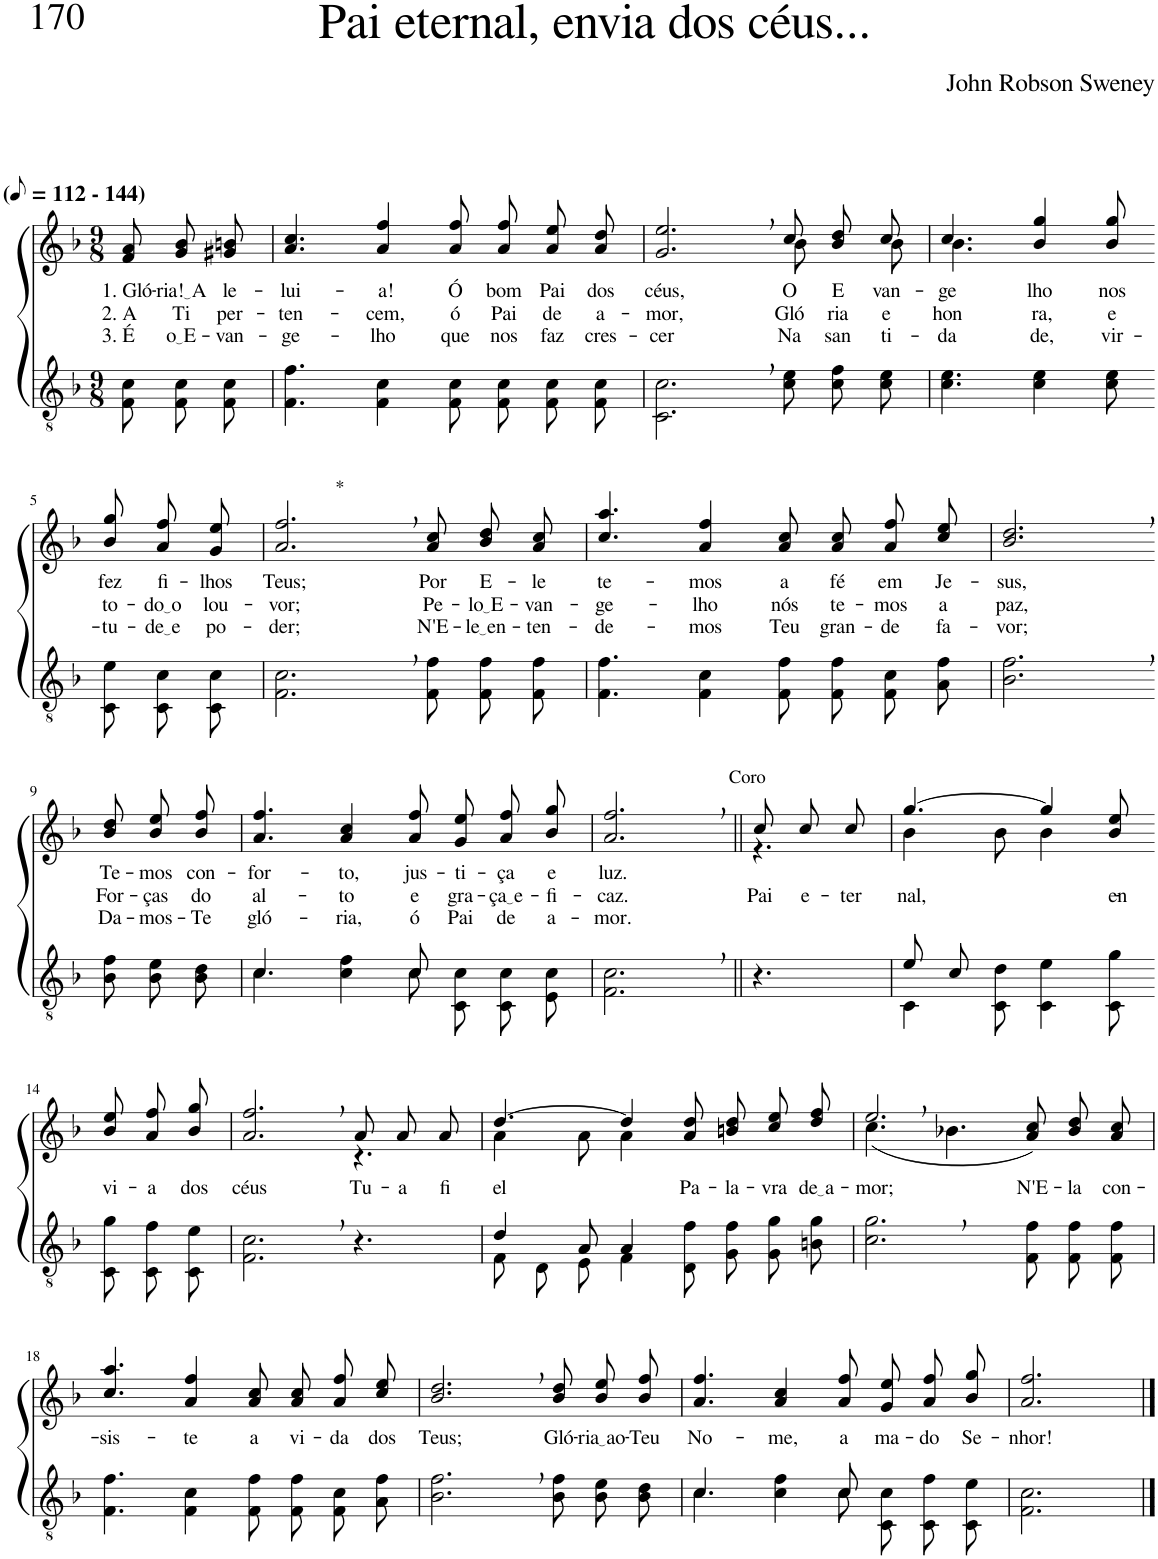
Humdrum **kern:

**kern	**kern	**text	**text	**text
*part2	*part1	*part1	*part1	*part1
*staff2	*staff1	*staff1	*staff1	*staff1
*I"Parte III e IV	*I"Parte I e II	*	*	*
*clefGv2	*clefG2	*	*	*
*Trd3c5	*Trd3c5	*	*	*
*k[b-]	*k[b-]	*	*	*
*M9/8	*M9/8	*	*	*
*MM56	*MM56	*	*	*
=1	=1	=1	=1	=1
!	!LO:TX:a:B:t=(	!	!	!
!	!LO:TX:a:B:t=- 144)	!	!	!
!	!	!LO:LY:b	!LO:LY:b	!LO:LY:b
8F/ 8c/L	8f/ 8a/L	1. Gló-	2. A	3. É
!	!	!LO:LY:b	!LO:LY:b	!LO:LY:b
8F/ 8c/	8g/ 8b-/	ria! A	Ti	o E
!	!	!LO:LY:b	!LO:LY:b	!LO:LY:b
8F/ 8c/J	8g#X/ 8bn/J	le-	per-	-van-
=2	=2	=2	=2	=2
!	!	!LO:LY:b	!LO:LY:b	!LO:LY:b
4.F\ 4.f\	4.a/ 4.cc/	-lui-	-ten-	-ge-
!	!	!LO:LY:b	!LO:LY:b	!LO:LY:b
4F\ 4c\	4a/ 4ff/	-a!	-cem,	-lho
!	!	!LO:LY:b	!LO:LY:b	!LO:LY:b
8F\ 8c\	8a/ 8ff/	Ó	ó	que
!	!	!LO:LY:b	!LO:LY:b	!LO:LY:b
8F/ 8c/L	8a\ 8ff\L	bom	Pai	nos
!	!	!LO:LY:b	!LO:LY:b	!LO:LY:b
8F/ 8c/	8a\ 8ee\	Pai	de	faz
!	!	!LO:LY:b	!LO:LY:b	!LO:LY:b
8F/ 8c/J	8a\ 8dd\J	dos	a-	cres-
=3	=3	=3	=3	=3
!	!	!LO:LY:b	!LO:LY:b	!LO:LY:b
*	*^	*	*	*
2.C\, 2.c\,	2.g/, 2.ee/,	2.ryy	céus,	-mor,	-cer
!	!	!	!LO:LY:b	!LO:LY:b	!LO:LY:b
8c\ 8e\L	8cc\L	8b-\L	O	Gló-	Na
!	!	!	!LO:LY:b	!LO:LY:b	!LO:LY:b
8c\ 8f\	8b-\ 8dd\	8ryy	E-	-ria	san-
!	!	!	!LO:LY:b	!LO:LY:b	!LO:LY:b
8c\ 8e\J	8cc\J	8b-\J	-van-	e	-ti-
=4	=4	=4	=4	=4	=4
!	!	!	!LO:LY:b	!LO:LY:b	!LO:LY:b
4.c\ 4.e\	4.cc/	4.b-\	-ge-	hon-	-da-
!	!	!	!LO:LY:b	!LO:LY:b	!LO:LY:b
4c\ 4e\	4b-/ 4gg/	4.ryy	-lho	-ra,	-de,
!	!	!	!LO:LY:b	!LO:LY:b	!LO:LY:b
8c\ 8e\	8b-/ 8gg/	.	nos	e	vir-
*	*v	*v	*	*	*
!!LO:LB:g=z
=5-	=5-	=5-	=5-	=5-
!	!	!LO:LY:b	!LO:LY:b	!LO:LY:b
8C/ 8e/L	8b-\ 8gg\L	fez	to-	-tu-
!	!	!LO:LY:b	!LO:LY:b	!LO:LY:b
8C/ 8c/	8a\ 8ff\	fi-	do o	de e
!	!	!LO:LY:b	!LO:LY:b	!LO:LY:b
8C/ 8c/J	8g\ 8ee\J	-lhos	lou-	po-
=6	=6	=6	=6	=6
!	!LO:TX:a:t=*	!	!	!
!	!	!LO:LY:b	!LO:LY:b	!LO:LY:b
2.F\, 2.c\,	2.a/, 2.ff/,	Teus;	-vor;	-der;
!	!	!LO:LY:b	!LO:LY:b	!LO:LY:b
8F\ 8f\L	8a\ 8cc\L	Por	Pe-	N'E-
!	!	!LO:LY:b	!LO:LY:b	!LO:LY:b
8F\ 8f\	8b-\ 8dd\	E-	lo E	le en
!	!	!LO:LY:b	!LO:LY:b	!LO:LY:b
8F\ 8f\J	8a\ 8cc\J	-le	-van-	-ten-
=7	=7	=7	=7	=7
!	!	!LO:LY:b	!LO:LY:b	!LO:LY:b
4.F\ 4.f\	4.cc/ 4.aa/	te-	-ge-	-de-
!	!	!LO:LY:b	!LO:LY:b	!LO:LY:b
4F\ 4c\	4a/ 4ff/	-mos	-lho	-mos
!	!	!LO:LY:b	!LO:LY:b	!LO:LY:b
8F\ 8f\	8a/ 8cc/	a	nós	Teu
!	!	!LO:LY:b	!LO:LY:b	!LO:LY:b
8F\ 8f\L	8a\ 8cc\L	fé	te-	gran-
!	!	!LO:LY:b	!LO:LY:b	!LO:LY:b
8F\ 8c\	8a\ 8ff\	em	-mos	-de
!	!	!LO:LY:b	!LO:LY:b	!LO:LY:b
8A\ 8f\J	8cc\ 8ee\J	Je-	a	fa-
=8	=8	=8	=8	=8
!	!	!LO:LY:b	!LO:LY:b	!LO:LY:b
2.B-\, 2.f\,	2.b-/, 2.dd/,	-sus,	paz,	-vor;
!!LO:LB:g=z
=9-	=9-	=9-	=9-	=9-
!	!	!LO:LY:b	!LO:LY:b	!LO:LY:b
8B-\ 8f\L	8b-\ 8dd\L	Te-	For-	Da-
!	!	!LO:LY:b	!LO:LY:b	!LO:LY:b
8B-\ 8e\	8b-\ 8ee\	-mos	-ças	-mos-
!	!	!LO:LY:b	!LO:LY:b	!LO:LY:b
8B-\ 8d\J	8b-\ 8ff\J	con-	do	-Te
=10	=10	=10	=10	=10
*^	*	*	*	*
!	!	!	!LO:LY:b	!LO:LY:b	!LO:LY:b
4.c\	4.c/	4.a/ 4.ff/	-for-	al-	gló-
!	!	!	!LO:LY:b	!LO:LY:b	!LO:LY:b
4c\ 4f\	4ryy	4a/ 4cc/	-to,	-to	-ria,
!	!	!	!LO:LY:b	!LO:LY:b	!LO:LY:b
8c/	8c\	8a/ 8ff/	jus-	e	ó
!	!	!	!LO:LY:b	!LO:LY:b	!LO:LY:b
8C/ 8c/L	4.ryy	8g\ 8ee\L	-ti-	gra-	Pai
!	!	!	!LO:LY:b	!LO:LY:b	!LO:LY:b
8C/ 8c/	.	8a\ 8ff\	-ça	ça e	de
!	!	!	!LO:LY:b	!LO:LY:b	!LO:LY:b
8E/ 8c/J	.	8b-\ 8gg\J	e	-fi-	a-
*v	*v	*	*	*	*
=11	=11	=11	=11	=11
!	!LO:TX:a:t=Coro	!	!	!
!	!	!LO:LY:b	!LO:LY:b	!LO:LY:b
2.F\, 2.c\,	2.a/, 2.ff/,	luz.	-caz.	-mor.
=12||	=12||	=12||	=12||	=12||
!	!	!	!LO:LY:b	!
*	*^	*	*	*
4.r	8cc/L	4.r	.	Pai	.
!	!	!	!	!LO:LY:b	!
.	8cc/	.	.	e-	.
!	!	!	!	!LO:LY:b	!
.	8cc/J	.	.	-ter-	.
=13	=13	=13	=13	=13	=13
*^	*	*	*	*	*
!	!	!	!	!	!LO:LY:b	!
8e/L	4C\	[4.gg/	4b-\	.	-nal,	.
8c/J	.	.	.	.	.	.
8ryy	8C\ 8d\	.	8b-\	.	.	.
4.ryy	4C\ 4e\	4gg/]	4b-\	.	.	.
!	!	!	!	!	!LO:LY:b	!
.	8C\ 8g\	8b-/ 8ee/	8ryy	.	en-	.
!!LO:LB:g=z
=14-	=14-	=14-	=14-	=14-	=14-	=14-
!	!	!	!	!LO:LY:b	!	!
*v	*v	*	*	*	*	*
*	*v	*v	*	*	*
8C/ 8g/L	8b-\ 8ee\L	vi-	.	.
!	!	!LO:LY:b	!	!
8C/ 8f/	8a\ 8ff\	-a	.	.
!	!	!LO:LY:b	!	!
8C/ 8e/J	8b-\ 8gg\J	dos	.	.
=15	=15	=15	=15	=15
!	!	!LO:LY:b	!	!
*	*^	*	*	*
2.F\, 2.c\,	2.a/, 2.ff/,	2.ryy	céus	.	.
!	!	!	!LO:LY:b	!	!
4.r	8a/L	4.r	Tu-	.	.
!	!	!	!LO:LY:b	!	!
.	8a/	.	-a	.	.
!	!	!	!LO:LY:b	!	!
.	8a/J	.	fi-	.	.
=16	=16	=16	=16	=16	=16
*^	*	*	*	*	*
!	!	!	!	!LO:LY:b	!	!
4d/	8F\L	[4.dd/	4a\	-el	.	.
.	8D\	.	.	.	.	.
8A/	8E\J	.	8a\	.	.	.
4A/	4F\	4dd/]	4a\	.	.	.
!	!	!	!	!LO:LY:b	!	!
2ryy	8D\ 8f\	8a/ 8dd/	2ryy	Pa-	.	.
!	!	!	!	!LO:LY:b	!	!
.	8G\ 8f\L	8bn\ 8dd\L	.	-la-	.	.
!	!	!	!	!LO:LY:b	!	!
.	8G\ 8g\	8cc\ 8ee\	.	-vra	.	.
!	!	!	!	!LO:LY:b	!	!
.	8Bn\ 8g\J	8dd\ 8ff\J	.	de a	.	.
=17	=17	=17	=17	=17	=17	=17
!	!	!	!	!LO:LY:b	!	!
*v	*v	*	*	*	*	*
2.c\, 2.g\,	(4.cc,\	2.ee/	-mor;	.	.
.	4.b-X\	.	.	.	.
!	!	!	!LO:LY:b	!	!
8F\ 8f\L	4.ryy	8a\ 8cc\L)	N'E-	.	.
!	!	!	!LO:LY:b	!	!
8F\ 8f\	.	8b-\ 8dd\	-la	.	.
!	!	!	!LO:LY:b	!	!
8F\ 8f\J	.	8a\ 8cc\J	con-	.	.
!!LO:LB:g=z
=18	=18	=18	=18	=18	=18
!	!	!	!LO:LY:b	!	!
*	*v	*v	*	*	*
4.F\ 4.f\	4.cc/ 4.aa/	-sis-	.	.
!	!	!LO:LY:b	!	!
4F\ 4c\	4a/ 4ff/	-te	.	.
!	!	!LO:LY:b	!	!
8F\ 8f\	8a/ 8cc/	a	.	.
!	!	!LO:LY:b	!	!
8F\ 8f\L	8a\ 8cc\L	vi-	.	.
!	!	!LO:LY:b	!	!
8F\ 8c\	8a\ 8ff\	-da	.	.
!	!	!LO:LY:b	!	!
8A\ 8f\J	8cc\ 8ee\J	dos	.	.
=19	=19	=19	=19	=19
!	!	!LO:LY:b	!	!
2.B-\, 2.f\,	2.b-/, 2.dd/,	Teus;	.	.
!	!	!LO:LY:b	!	!
8B-\ 8f\L	8b-\ 8dd\L	Gló-	.	.
!	!	!LO:LY:b	!	!
8B-\ 8e\	8b-\ 8ee\	ria ao	.	.
!	!	!LO:LY:b	!	!
8B-\ 8d\J	8b-\ 8ff\J	-Teu	.	.
=20	=20	=20	=20	=20
*^	*	*	*	*
!	!	!	!LO:LY:b	!	!
4.c/	4.c\	4.a/ 4.ff/	No-	.	.
!	!	!	!LO:LY:b	!	!
4ryy	4c\ 4f\	4a/ 4cc/	-me,	.	.
!	!	!	!LO:LY:b	!	!
8c/	8c\	8a/ 8ff/	a	.	.
!	!	!	!LO:LY:b	!	!
4.ryy	8C/ 8c/L	8g\ 8ee\L	ma-	.	.
!	!	!	!LO:LY:b	!	!
.	8C/ 8f/	8a\ 8ff\	-do	.	.
!	!	!	!LO:LY:b	!	!
.	8C/ 8e/J	8b-\ 8gg\J	Se-	.	.
=21	=21	=21	=21	=21	=21
!	!	!	!LO:LY:b	!	!
*v	*v	*	*	*	*
2.F\ 2.c\	2.a/ 2.ff/	-nhor!	.	.
==	==	==	==	==
*-	*-	*-	*-	*-
